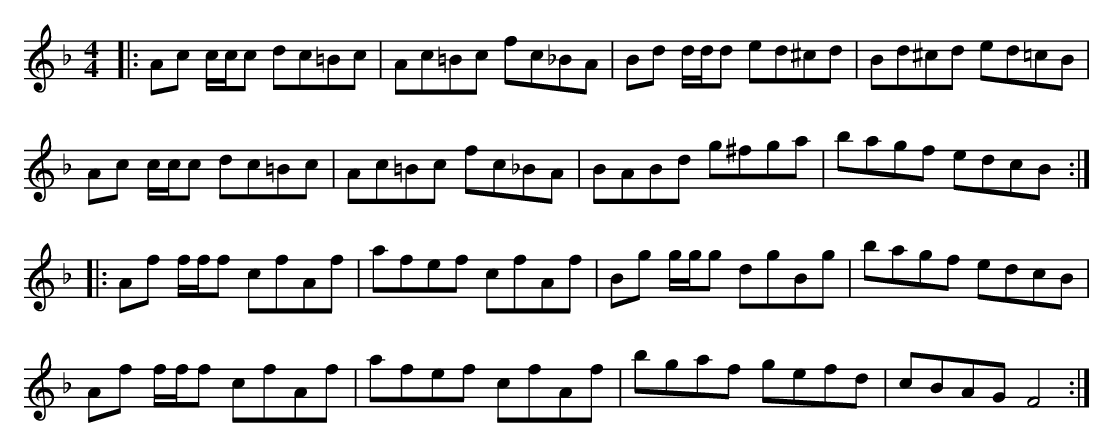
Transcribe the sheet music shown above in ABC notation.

X:1
M:4/4
K:F
|:Ac c/c/c dc=Bc|Ac=Bc fc_BA|Bd d/d/d ed^cd|Bd^cd ed=cB|
Ac c/c/c dc=Bc|Ac=Bc fc_BA|BABd g^fga|bagf edcB:|
|:Af f/f/f cfAf|afef cfAf|Bg g/g/g dgBg|bagf edcB|
Af f/f/f cfAf|afef cfAf|bgaf gefd|cBAG F4:|
